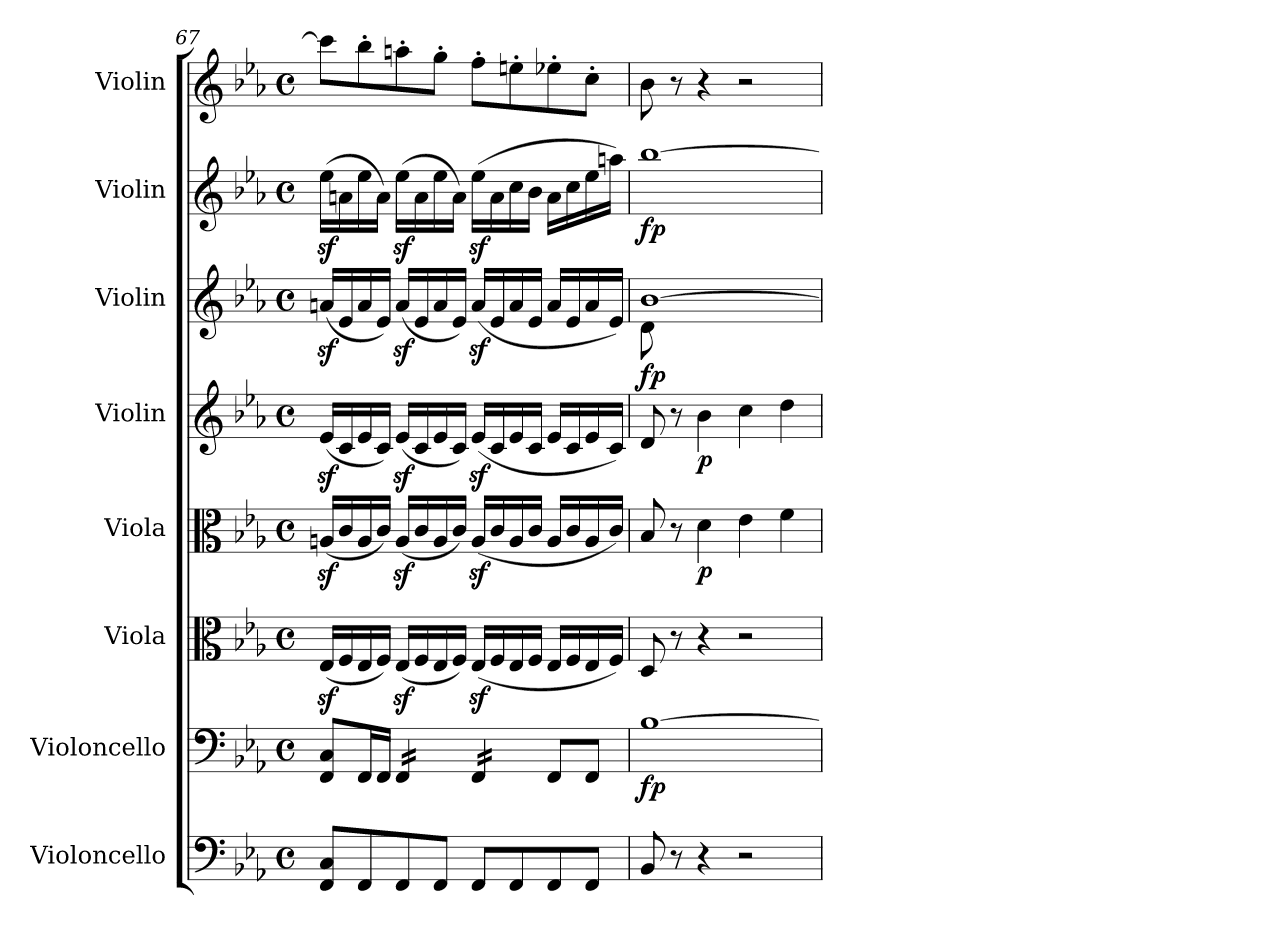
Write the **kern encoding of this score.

**kern	**kern	**dynam	**kern	**kern	**dynam	**kern	**dynam	**kern	**dynam	**kern	**dynam	**kern
*part8	*part7	*part7	*part6	*part5	*part5	*part4	*part4	*part3	*part3	*part2	*part2	*part1
*staff8	*staff7	*staff7	*staff6	*staff5	*staff5	*staff4	*staff4	*staff3	*staff3	*staff2	*staff2	*staff1
*I"Violoncello	*I"Violoncello	*	*I"Viola	*I"Viola	*	*I"Violin	*	*I"Violin	*	*I"Violin	*	*I"Violin
*I'Vc.	*I'Vc.	*	*I'Vla.	*I'Vla.	*	*I'Vln.	*	*I'Vln.	*	*I'Vln.	*	*I'Vln.
*clefF4	*clefF4	*	*clefC3	*clefC3	*	*clefG2	*	*clefG2	*	*clefG2	*	*clefG2
*k[b-e-a-]	*k[b-e-a-]	*	*k[b-e-a-]	*k[b-e-a-]	*	*k[b-e-a-]	*	*k[b-e-a-]	*	*k[b-e-a-]	*	*k[b-e-a-]
*M4/4	*M4/4	*	*M4/4	*M4/4	*	*M4/4	*	*M4/4	*	*M4/4	*	*M4/4
*met(c)	*met(c)	*	*met(c)	*met(c)	*	*met(c)	*	*met(c)	*	*met(c)	*	*met(c)
=67	=67	=67	=67	=67	=67	=67	=67	=67	=67	=67	=67	=67
8FF/ 8C/L	8FF/ 8C/L	.	(<16E-z</LL	(<16Anz</LL	.	(<16e-z</LL	.	(<16anz</LL	.	(>16ee-z<\LL	.	8ccc\L]
.	.	.	16F/	16c/	.	16c/	.	16e-/	.	16an\	.	.
8FF/	16FF/L	.	16E-/	16A/	.	16e-/	.	16a/	.	16ee-\	.	8bb-'\
.	16FF/JJ	.	16F/JJ)	16c/JJ)	.	16c/JJ)	.	16e-/JJ)	.	16a\JJ)	.	.
*	*tremolo	*	*	*	*	*	*	*	*	*	*	*
8FF/	16FF/LL	.	(<16E-z</LL	(<16Az</LL	.	(<16e-z</LL	.	(<16az</LL	.	(>16ee-z<\LL	.	8aan'\
.	16FF/	.	16F/	16c/	.	16c/	.	16e-/	.	16a\	.	.
8FF/J	16FF/	.	16E-/	16A/	.	16e-/	.	16a/	.	16ee-\	.	8gg'\J
.	16FF/JJ	.	16F/JJ)	16c/JJ)	.	16c/JJ)	.	16e-/JJ)	.	16a\JJ)	.	.
8FF/L	16FF/LL	.	(<16E-z</LL	(<16Az</LL	.	(<16e-z</LL	.	(<16az</LL	.	(>16ee-z<\LL	.	8ff'\L
.	16FF/	.	16F/	16c/	.	16c/	.	16e-/	.	16a\	.	.
8FF/	16FF/	.	16E-/	16A/	.	16e-/	.	16a/	.	16cc\	.	8een'\
.	16FF/JJ	.	16F/JJ	16c/JJ	.	16c/JJ	.	16e-/JJ	.	16b-\JJ	.	.
*	*Xtremolo	*	*	*	*	*	*	*	*	*	*	*
8FF/	8FF/L	.	16E-/LL	16A/LL	.	16e-/LL	.	16a/LL	.	16a\LL	.	8ee-X'\
.	.	.	16F/	16c/	.	16c/	.	16e-/	.	16cc\	.	.
8FF/J	8FF/J	.	16E-/	16A/	.	16e-/	.	16a/	.	16ee-\	.	8cc'\J
.	.	.	16F/JJ)	16c/JJ)	.	16c/JJ)	.	16e-/JJ)	.	16aan\JJ)	.	.
=68	=68	=68	=68	=68	=68	=68	=68	=68	=68	=68	=68	=68
*	*	*	*	*	*	*	*	*^	*	*	*	*
!	!	!LO:DY:b	!	!	!	!	!	!	!	!LO:DY:b	!	!LO:DY:b	!
8BB-/	[1B-	fp	8D/	8B-/	.	8d/	.	[1b-	8d\	fp	[1bb-	fp	8b-\
8r	.	.	8r	8r	.	8r	.	.	2..ryy	.	.	.	8r
!	!	!	!	!	!LO:DY:b	!	!LO:DY:b	!	!	!	!	!	!
4r	.	.	4r	4d\	p	4b-\	p	.	.	.	.	.	4r
2r	.	.	2r	4e-\	.	4cc\	.	.	.	.	.	.	2r
.	.	.	.	4f\	.	4dd\	.	.	.	.	.	.	.
*	*	*	*	*	*	*	*	*v	*v	*	*	*	*
=	=	=	=	=	=	=	=	=	=	=	=	=
*-	*-	*-	*-	*-	*-	*-	*-	*-	*-	*-	*-	*-
